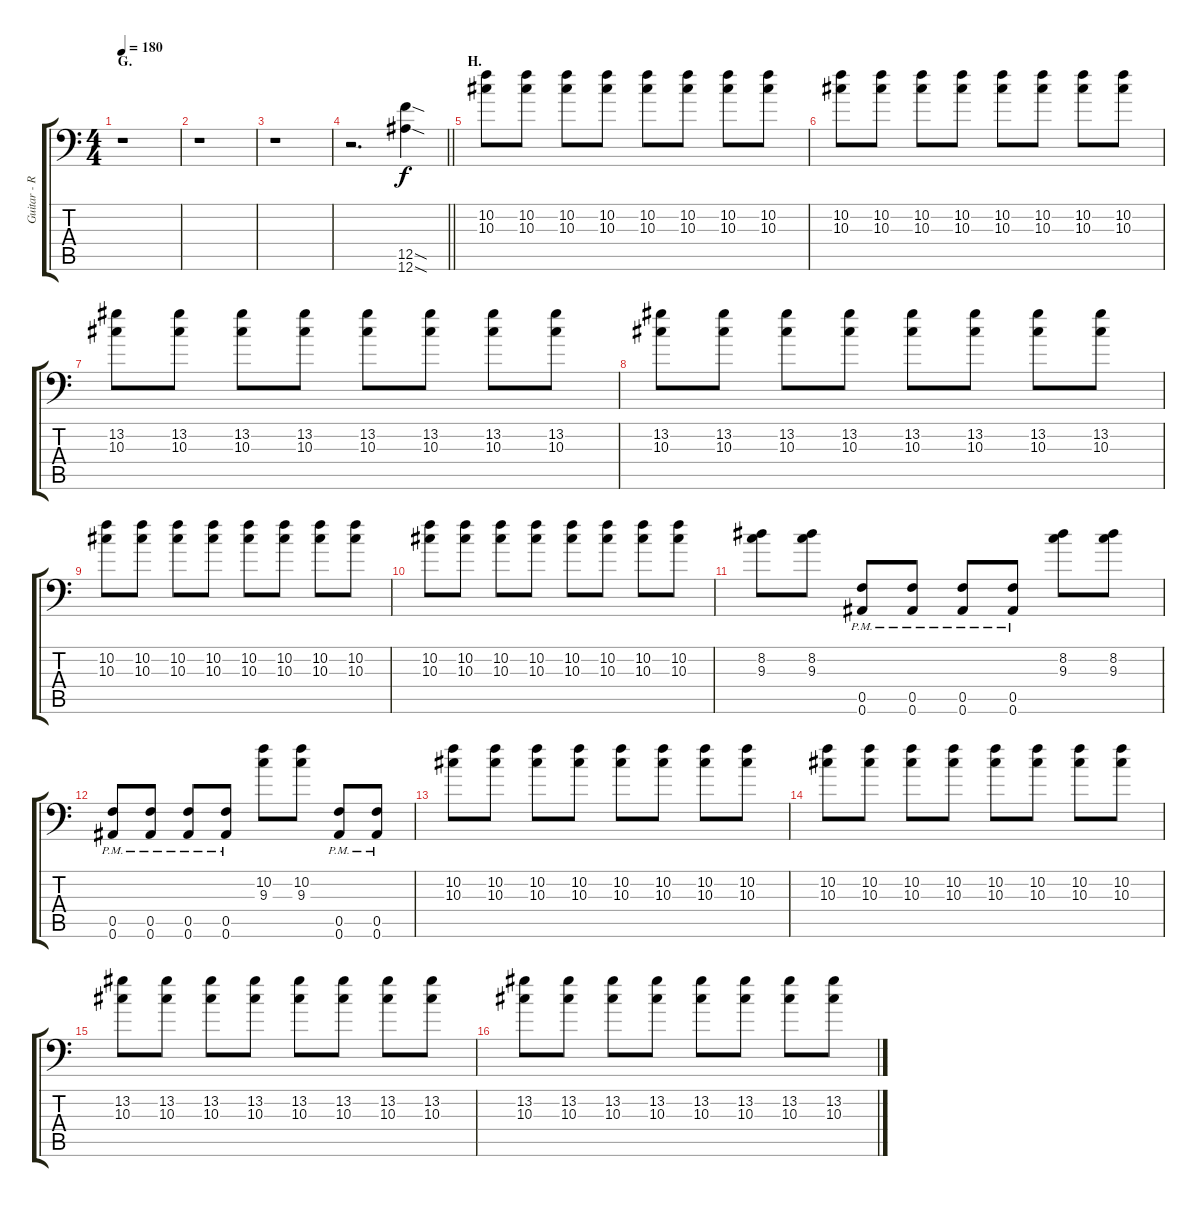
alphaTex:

\track ("Guitar - Right" "Guitar - R") {instrument distortionguitar}
\staff {score tabs}
\tuning (C4 G3 Eb3 Bb2 F2 Bb1) {hide}
\ts (4 4)
\section ("" "G.")
\tempo 180
\clef f4
\ks c
r.1{dy f} |
r.1 |
r.1 |
\barLineRight lightlight
r.2{d} (12.5{sod} 12.6{sod}).4 |
\section ("" "H.")
(10.2 10.3).8 (10.2 10.3).8 (10.2 10.3).8 (10.2 10.3).8 (10.2 10.3).8 (10.2 10.3).8 (10.2 10.3).8 (10.2 10.3).8 |
(10.2 10.3).8 (10.2 10.3).8 (10.2 10.3).8 (10.2 10.3).8 (10.2 10.3).8 (10.2 10.3).8 (10.2 10.3).8 (10.2 10.3).8 |
(13.2 10.3).8 (13.2 10.3).8 (13.2 10.3).8 (13.2 10.3).8 (13.2 10.3).8 (13.2 10.3).8 (13.2 10.3).8 (13.2 10.3).8 |
(13.2 10.3).8 (13.2 10.3).8 (13.2 10.3).8 (13.2 10.3).8 (13.2 10.3).8 (13.2 10.3).8 (13.2 10.3).8 (13.2 10.3).8 |
(10.2 10.3).8 (10.2 10.3).8 (10.2 10.3).8 (10.2 10.3).8 (10.2 10.3).8 (10.2 10.3).8 (10.2 10.3).8 (10.2 10.3).8 |
(10.2 10.3).8 (10.2 10.3).8 (10.2 10.3).8 (10.2 10.3).8 (10.2 10.3).8 (10.2 10.3).8 (10.2 10.3).8 (10.2 10.3).8 |
(8.2 9.3).8 (8.2 9.3).8 (0.5{pm} 0.6{pm}).8 (0.5{pm} 0.6{pm}).8 (0.5{pm} 0.6{pm}).8 (0.5{pm} 0.6{pm}).8 (8.2 9.3).8 (8.2 9.3).8 |
(0.5{pm} 0.6{pm}).8 (0.5{pm} 0.6{pm}).8 (0.5{pm} 0.6{pm}).8 (0.5{pm} 0.6{pm}).8 (10.2 9.3).8 (10.2 9.3).8 (0.5{pm} 0.6{pm}).8 (0.5{pm} 0.6{pm}).8 |
(10.2 10.3).8 (10.2 10.3).8 (10.2 10.3).8 (10.2 10.3).8 (10.2 10.3).8 (10.2 10.3).8 (10.2 10.3).8 (10.2 10.3).8 |
(10.2 10.3).8 (10.2 10.3).8 (10.2 10.3).8 (10.2 10.3).8 (10.2 10.3).8 (10.2 10.3).8 (10.2 10.3).8 (10.2 10.3).8 |
(13.2 10.3).8 (13.2 10.3).8 (13.2 10.3).8 (13.2 10.3).8 (13.2 10.3).8 (13.2 10.3).8 (13.2 10.3).8 (13.2 10.3).8 |
(13.2 10.3).8 (13.2 10.3).8 (13.2 10.3).8 (13.2 10.3).8 (13.2 10.3).8 (13.2 10.3).8 (13.2 10.3).8 (13.2 10.3).8
